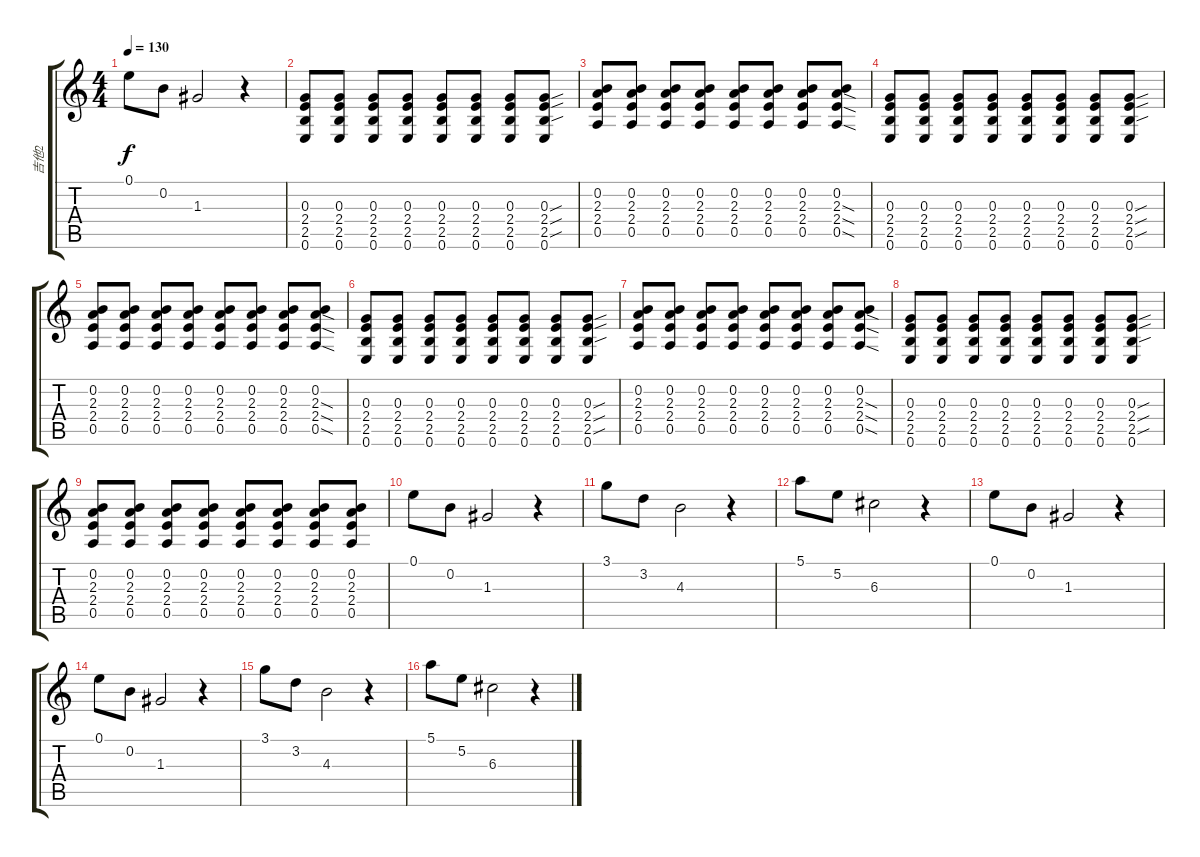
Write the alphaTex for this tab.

\track ("吉他2" "吉他2") {instrument distortionguitar}
\staff {score tabs}
\tuning (E4 B3 G3 D3 A2 E2) {hide}
\ts (4 4)
\tempo 130
\clef g2
\ks c
0.1.8{dy f} 0.2.8 1.3.2 r.4 |
(0.3 2.4 2.5 0.6).8{volume 10} (0.3 2.4 2.5 0.6).8 (0.3 2.4 2.5 0.6).8 (0.3 2.4 2.5 0.6).8 (0.3 2.4 2.5 0.6).8 (0.3 2.4 2.5 0.6).8 (0.3 2.4 2.5 0.6).8 (0.3{sou} 2.4{sou} 2.5{sou} 0.6).8 |
(0.2 2.3 2.4 0.5).8 (0.2 2.3 2.4 0.5).8 (0.2 2.3 2.4 0.5).8 (0.2 2.3 2.4 0.5).8 (0.2 2.3 2.4 0.5).8 (0.2 2.3 2.4 0.5).8 (0.2 2.3 2.4 0.5).8 (0.2 2.3{sod} 2.4{sod} 0.5{sod}).8 |
(0.3 2.4 2.5 0.6).8 (0.3 2.4 2.5 0.6).8 (0.3 2.4 2.5 0.6).8 (0.3 2.4 2.5 0.6).8 (0.3 2.4 2.5 0.6).8 (0.3 2.4 2.5 0.6).8 (0.3 2.4 2.5 0.6).8 (0.3{sou} 2.4{sou} 2.5{sou} 0.6).8 |
(0.2 2.3 2.4 0.5).8 (0.2 2.3 2.4 0.5).8 (0.2 2.3 2.4 0.5).8 (0.2 2.3 2.4 0.5).8 (0.2 2.3 2.4 0.5).8 (0.2 2.3 2.4 0.5).8 (0.2 2.3 2.4 0.5).8 (0.2 2.3{sod} 2.4{sod} 0.5{sod}).8 |
(0.3 2.4 2.5 0.6).8 (0.3 2.4 2.5 0.6).8 (0.3 2.4 2.5 0.6).8 (0.3 2.4 2.5 0.6).8 (0.3 2.4 2.5 0.6).8 (0.3 2.4 2.5 0.6).8 (0.3 2.4 2.5 0.6).8 (0.3{sou} 2.4{sou} 2.5{sou} 0.6).8 |
(0.2 2.3 2.4 0.5).8 (0.2 2.3 2.4 0.5).8 (0.2 2.3 2.4 0.5).8 (0.2 2.3 2.4 0.5).8 (0.2 2.3 2.4 0.5).8 (0.2 2.3 2.4 0.5).8 (0.2 2.3 2.4 0.5).8 (0.2 2.3{sod} 2.4{sod} 0.5{sod}).8 |
(0.3 2.4 2.5 0.6).8 (0.3 2.4 2.5 0.6).8 (0.3 2.4 2.5 0.6).8 (0.3 2.4 2.5 0.6).8 (0.3 2.4 2.5 0.6).8 (0.3 2.4 2.5 0.6).8 (0.3 2.4 2.5 0.6).8 (0.3{sou} 2.4{sou} 2.5{sou} 0.6).8 |
(0.2 2.3 2.4 0.5).8 (0.2 2.3 2.4 0.5).8 (0.2 2.3 2.4 0.5).8 (0.2 2.3 2.4 0.5).8 (0.2 2.3 2.4 0.5).8 (0.2 2.3 2.4 0.5).8 (0.2 2.3 2.4 0.5).8 (0.2 2.3 2.4 0.5).8 |
0.1.8{volume 8} 0.2.8 1.3.2 r.4 |
3.1.8 3.2.8 4.3.2 r.4 |
5.1.8 5.2.8 6.3.2 r.4 |
0.1.8 0.2.8 1.3.2 r.4 |
0.1.8 0.2.8 1.3.2 r.4 |
3.1.8 3.2.8 4.3.2 r.4 |
5.1.8 5.2.8 6.3.2 r.4
